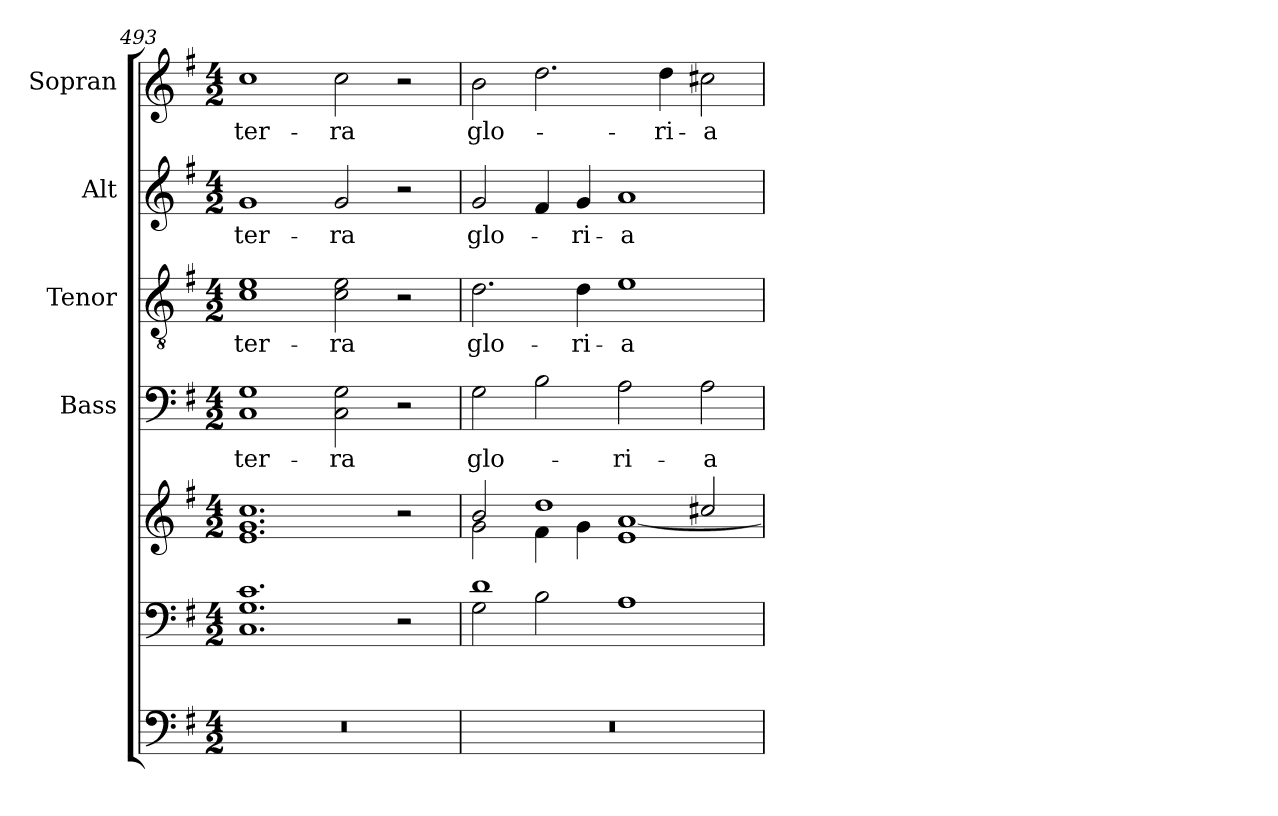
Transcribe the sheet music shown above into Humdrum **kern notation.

**kern	**kern	**kern	**kern	**text	**kern	**text	**kern	**text	**kern	**text
*part6	*part5	*part5	*part4	*part4	*part3	*part3	*part2	*part2	*part1	*part1
*staff7	*staff6	*staff5	*staff4	*staff4	*staff3	*staff3	*staff2	*staff2	*staff1	*staff1
*	*	*	*I"Bass	*	*I"Tenor	*	*I"Alt	*	*I"Sopran	*
*	*	*	*I'B.	*	*I'T.	*	*I'A.	*	*I'S.	*
*clefF4	*clefF4	*clefG2	*clefF4	*	*clefGv2	*	*clefG2	*	*clefG2	*
*k[f#]	*k[f#]	*k[f#]	*k[f#]	*	*k[f#]	*	*k[f#]	*	*k[f#]	*
*G:	*G:	*G:	*G:	*	*G:	*	*G:	*	*G:	*
*M4/2	*M4/2	*M4/2	*M4/2	*	*M4/2	*	*M4/2	*	*M4/2	*
=493	=493	=493	=493	=493	=493	=493	=493	=493	=493	=493
!	!	!	!	!LO:LY:b	!	!LO:LY:b	!	!LO:LY:b	!	!LO:LY:b
0r	1.C 1.G 1.c	1.e 1.g 1.cc	1C 1G	ter-	1c 1e	ter-	1g	ter-	1cc	ter-
!	!	!	!	!LO:LY:b	!	!LO:LY:b	!	!LO:LY:b	!	!LO:LY:b
.	.	.	2C\ 2G\	-ra	2c\ 2e\	-ra	2g/	-ra	2cc\	-ra
.	2r	2r	2r	.	2r	.	2r	.	2r	.
=494	=494	=494	=494	=494	=494	=494	=494	=494	=494	=494
*	*^	*^	*	*	*	*	*	*	*	*
!	!	!	!	!	!	!LO:LY:b	!	!LO:LY:b	!	!LO:LY:b	!	!LO:LY:b
0r	1d	2G\	2b/	2g\	2G\	glo-	2.d\	glo-	2g/	glo-	2b\	glo-
.	.	2B\	1dd	4f#\	2B\	.	.	.	4f#/	.	2.dd\	.
!	!	!	!	!	!	!	!	!LO:LY:b	!	!LO:LY:b	!	!
.	.	.	.	4g\	.	.	4d\	-ri-	4g/	-ri-	.	.
!	!	!	!	!	!	!LO:LY:b	!	!LO:LY:b	!	!LO:LY:b	!	!
.	1ryy	1A	.	1e [<1a	2A\	-ri-	1e	-a	1a	-a	.	.
!	!	!	!	!	!	!	!	!	!	!	!	!LO:LY:b
.	.	.	.	.	.	.	.	.	.	.	4dd\	-ri-
!	!	!	!	!	!	!LO:LY:b	!	!	!	!	!	!LO:LY:b
.	.	.	2cc#X/	.	2A\	-a	.	.	.	.	2cc#X\	-a
*	*v	*v	*	*	*	*	*	*	*	*	*	*
*	*	*v	*v	*	*	*	*	*	*	*	*
=	=	=	=	=	=	=	=	=	=	=
*-	*-	*-	*-	*-	*-	*-	*-	*-	*-	*-
